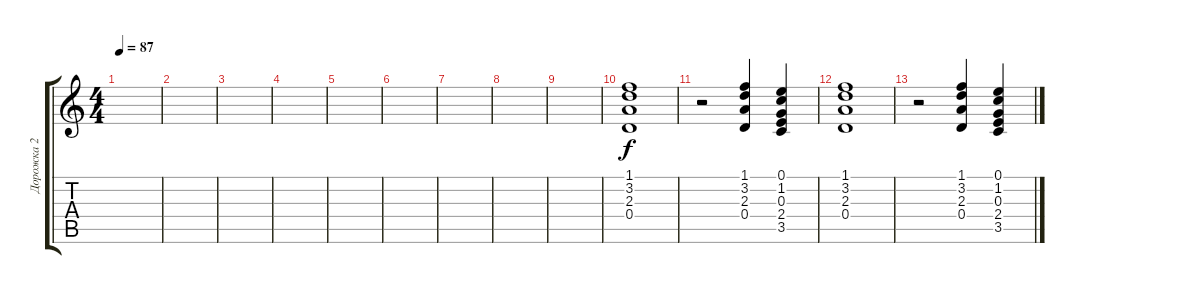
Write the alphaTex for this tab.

\track ("Дорожка 2" "Дорожка 2") {instrument acousticguitarsteel}
\staff {score tabs}
\tuning (E4 B3 G3 D3 A2 D2) {hide}
\ts (4 4)
\tempo 87
\clef g2
\ks c
|
|
|
|
|
|
|
|
|
(1.1 3.2 2.3 0.4).1 |
r.2 (1.1 3.2 2.3 0.4).4 (0.1 1.2 0.3 2.4 3.5).4 |
(1.1 3.2 2.3 0.4).1 |
r.2 (1.1 3.2 2.3 0.4).4 (0.1 1.2 0.3 2.4 3.5).4
